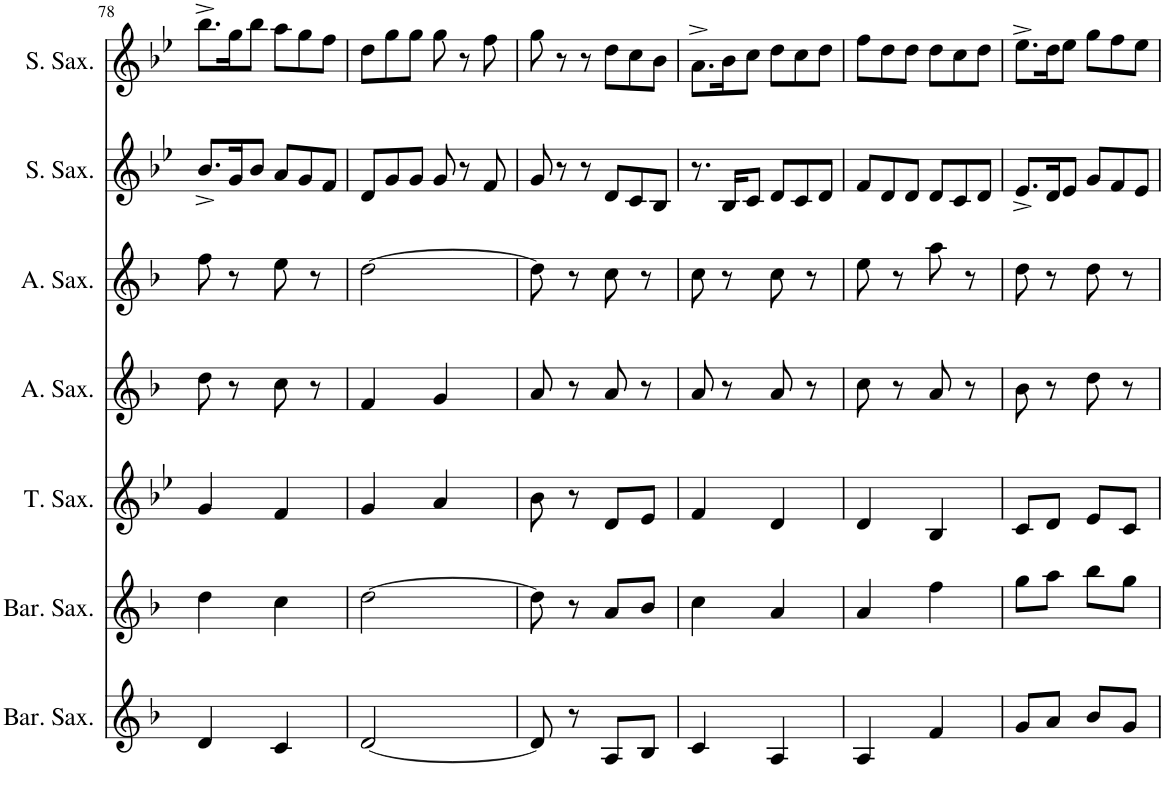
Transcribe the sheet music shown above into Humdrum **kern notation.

**kern	**kern	**kern	**kern	**kern	**kern	**kern
*part7	*part6	*part5	*part4	*part3	*part2	*part1
*staff7	*staff6	*staff5	*staff4	*staff3	*staff2	*staff1
*I"Baritone Saxophone	*I"Baritone Saxophone	*I"Tenor Saxophone	*I"Alto Saxophone	*I"Alto Saxophone	*I"Soprano Saxophone	*I"Soprano Saxophone
*I'Bar. Sax.	*I'Bar. Sax.	*I'T. Sax.	*I'A. Sax.	*I'A. Sax.	*I'S. Sax.	*I'S. Sax.
!!LO:PB:g=z
*clefG2	*clefG2	*clefG2	*clefG2	*clefG2	*clefG2	*clefG2
*Trd12c21	*Trd12c21	*Trd8c14	*Trd5c9	*Trd5c9	*Trd1c2	*Trd1c2
*k[b-]	*k[b-]	*k[b-e-]	*k[b-]	*k[b-]	*k[b-e-]	*k[b-e-]
*M2/4	*M2/4	*M2/4	*M2/4	*M2/4	*M6/8	*M6/8
=78	=78	=78	=78	=78	=78	=78
4d/	4dd\	4g/	8dd\	8ff\	8.b-^/L	8.bb-^\L
.	.	.	8r	8r	.	.
.	.	.	.	.	16g/K	16gg\K
4c/	4cc\	4f/	8cc\	8ee\	8b-/J	8bb-\J
.	.	.	8r	8r	8a/L	8aa\L
4ryy	4ryy	4ryy	4ryy	4ryy	8g/	8gg\
.	.	.	.	.	8f/J	8ff\J
=79	=79	=79	=79	=79	=79	=79
[2d/	[2dd\	4g/	4f/	[2dd\	8d/L	8dd\L
.	.	.	.	.	8g/	8gg\
.	.	4a/	4g/	.	8g/J	8gg\J
.	.	.	.	.	8g/	8gg\
4ryy	4ryy	4ryy	4ryy	4ryy	8r	8r
.	.	.	.	.	8f/	8ff\
=80	=80	=80	=80	=80	=80	=80
8d/]	8dd\]	8b-\	8a/	8dd\]	8g/	8gg\
8r	8r	8r	8r	8r	8r	8r
8A/L	8a/L	8d/L	8a/	8cc\	8r	8r
8B-/J	8b-/J	8e-/J	8r	8r	8d/L	8dd\L
4ryy	4ryy	4ryy	4ryy	4ryy	8c/	8cc\
.	.	.	.	.	8B-/J	8b-\J
=81	=81	=81	=81	=81	=81	=81
4c/	4cc\	4f/	8a/	8cc\	8.r	8.a^\L
.	.	.	8r	8r	.	.
.	.	.	.	.	16B-/KL	16b-\K
4A/	4a/	4d/	8a/	8cc\	8c/J	8cc\J
.	.	.	8r	8r	8d/L	8dd\L
4ryy	4ryy	4ryy	4ryy	4ryy	8c/	8cc\
.	.	.	.	.	8d/J	8dd\J
=82	=82	=82	=82	=82	=82	=82
4A/	4a/	4d/	8cc\	8ee\	8f/L	8ff\L
.	.	.	8r	8r	8d/	8dd\
4f/	4ff\	4B-/	8a/	8aa\	8d/J	8dd\J
.	.	.	8r	8r	8d/L	8dd\L
4ryy	4ryy	4ryy	4ryy	4ryy	8c/	8cc\
.	.	.	.	.	8d/J	8dd\J
=83	=83	=83	=83	=83	=83	=83
8g/L	8gg\L	8c/L	8b-\	8dd\	8.e-^/L	8.ee-^\L
8a/J	8aa\J	8d/J	8r	8r	.	.
.	.	.	.	.	16d/K	16dd\K
8b-/L	8bb-\L	8e-/L	8dd\	8dd\	8e-/J	8ee-\J
8g/J	8gg\J	8c/J	8r	8r	8g/L	8gg\L
4ryy	4ryy	4ryy	4ryy	4ryy	8f/	8ff\
.	.	.	.	.	8e-/J	8ee-\J
=	=	=	=	=	=	=
*-	*-	*-	*-	*-	*-	*-
